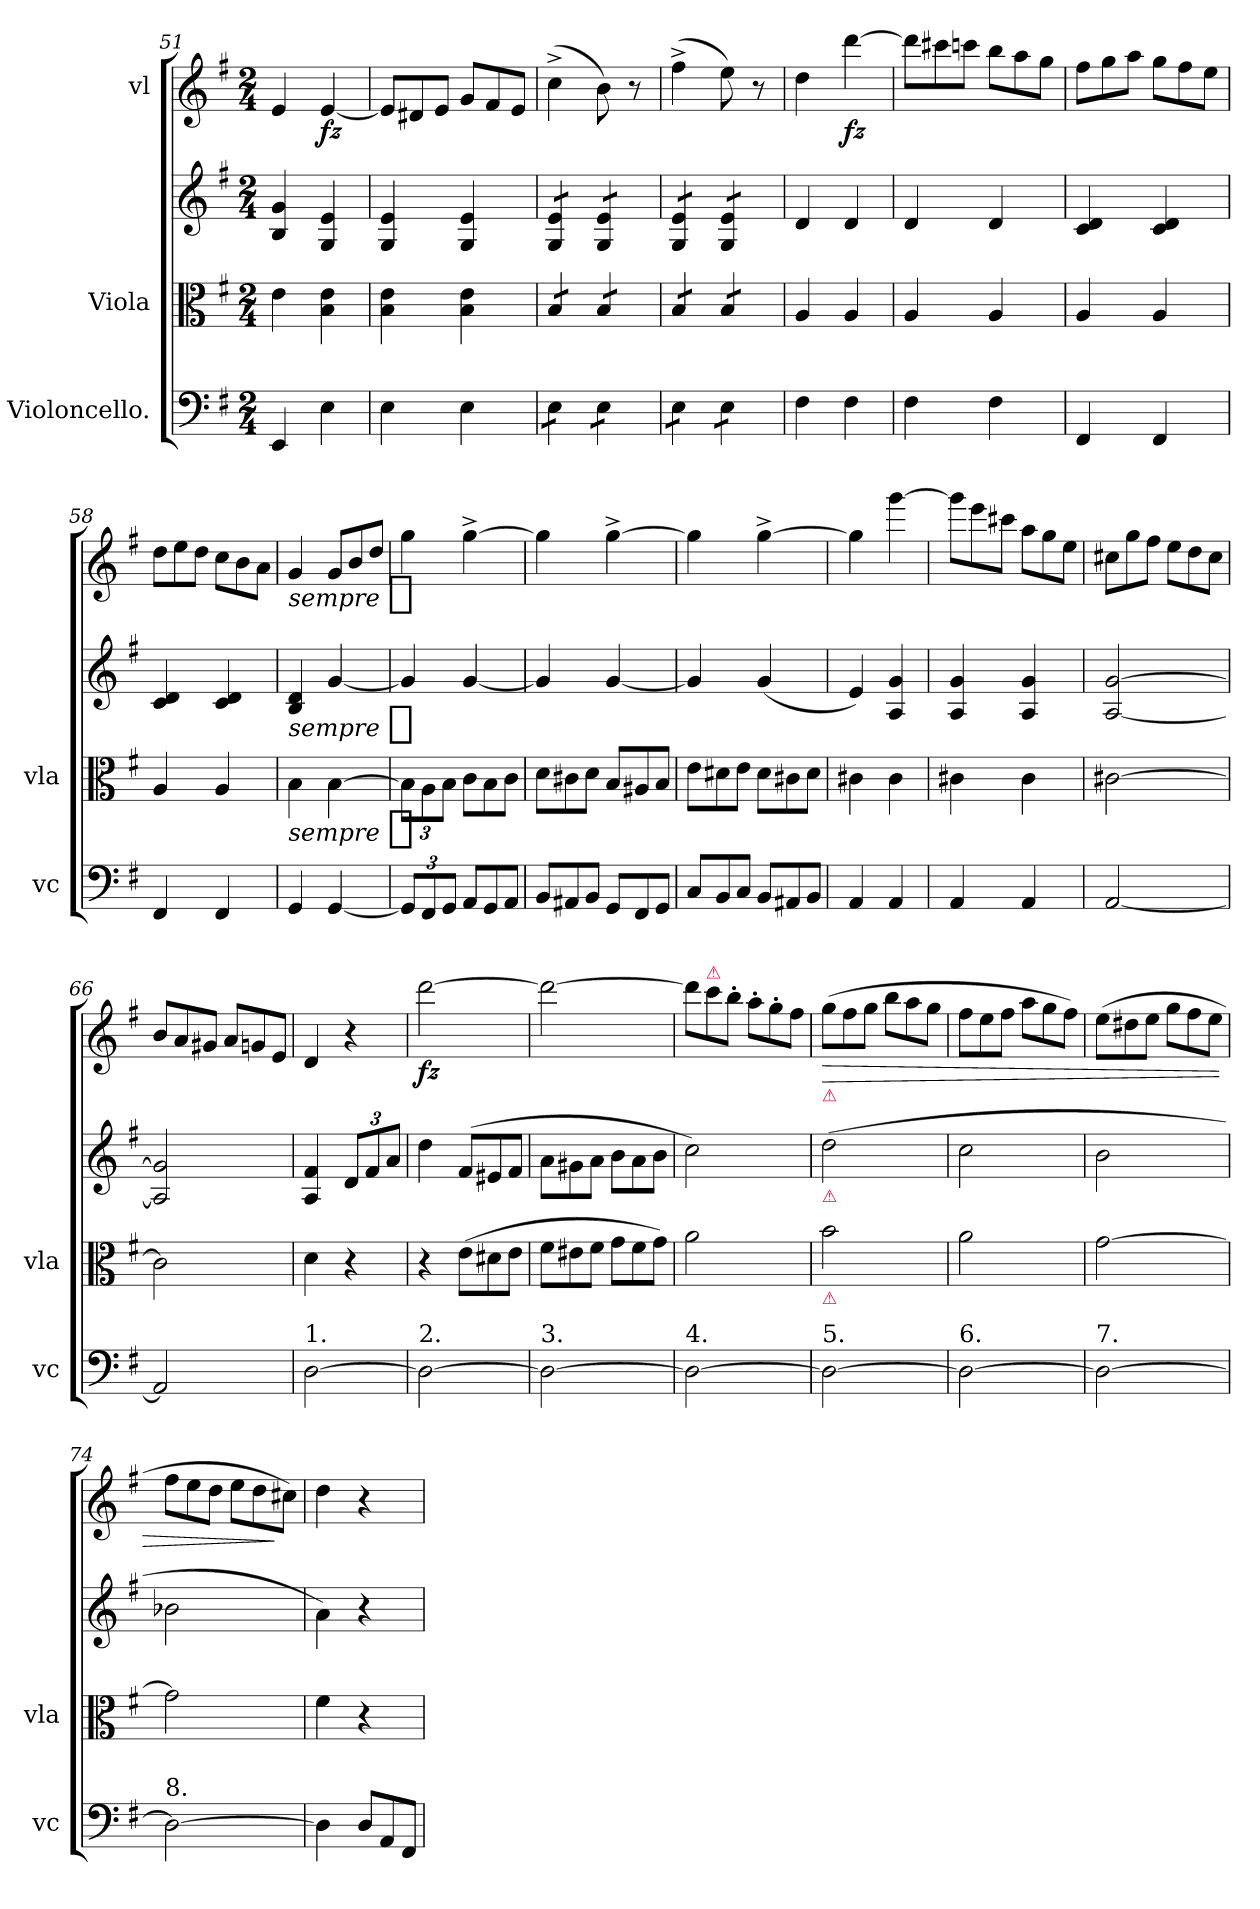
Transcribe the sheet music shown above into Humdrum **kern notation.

**kern	**kern	**dynam	**kern	**dynam	**kern	**dynam
*part4	*part3	*part3	*part2	*part2	*part1	*part1
*staff4	*staff3	*staff3	*staff2	*staff2	*staff1	*staff1
*I"Violoncello.	*I"Viola	*	*	*	*I"vl	*
*I'vc	*I'vla	*	*	*	*	*
*clefF4	*clefC3	*	*clefG2	*	*clefG2	*
*k[f#]	*k[f#]	*	*k[f#]	*	*k[f#]	*
*M2/4	*M2/4	*	*M2/4	*	*M2/4	*
=51	=51	=51	=51	=51	=51	=51
4EE/	4e\	.	4B/ 4g/	.	4e/	.
4E\	4B\ 4e\	.	4G/ 4e/	.	[4e/	fz
=52	=52	=52	=52	=52	=52	=52
*	*	*	*	*	*Xtuplet	*
4E\	4B\ 4e\	.	4G/ 4e/	.	12e/L]	.
.	.	.	.	.	12d#X/	.
.	.	.	.	.	12e/J	.
4E\	4B\ 4e\	.	4G/ 4e/	.	12g/L	.
.	.	.	.	.	12f#/	.
.	.	.	.	.	12e/J	.
=53	=53	=53	=53	=53	=53	=53
!LO:TX:a:t=3.	!	!	!	!	!	!
*tremolo	*	*	*	*	*	*
*	*tremolo	*	*	*	*	*
*	*	*	*tremolo	*	*	*
8E\L	8B/L	.	8G/ 8e/L	.	(4cc^<\	.
8E\J	8B/J	.	8G/ 8e/J	.	.	.
8E\L	8B/L	.	8G/ 8e/L	.	8b\)	.
8E\J	8B/J	.	8G/ 8e/J	.	8r	.
=54	=54	=54	=54	=54	=54	=54
8E\L	8B/L	.	8G/ 8e/L	.	(4ff#^<\	.
8E\J	8B/J	.	8G/ 8e/J	.	.	.
8E\L	8B/L	.	8G/ 8e/L	.	8ee\)	.
8E\J	8B/J	.	8G/ 8e/J	.	8r	.
*	*	*	*Xtremolo	*	*	*
*	*Xtremolo	*	*	*	*	*
*Xtremolo	*	*	*	*	*	*
=55	=55	=55	=55	=55	=55	=55
4F#\	4A/	.	4d/	.	4dd\	.
4F#\	4A/	.	4d/	.	[4ddd\	fz
=56	=56	=56	=56	=56	=56	=56
4F#\	4A/	.	4d/	.	12ddd\L]	.
.	.	.	.	.	12ccc#X\	.
.	.	.	.	.	12cccn\J	.
4F#\	4A/	.	4d/	.	12bb\L	.
.	.	.	.	.	12aa\	.
.	.	.	.	.	12gg\J	.
=57	=57	=57	=57	=57	=57	=57
4FF#/	4A/	.	4c/ 4d/	.	12ff#\L	.
.	.	.	.	.	12gg\	.
.	.	.	.	.	12aa\J	.
4FF#/	4A/	.	4c/ 4d/	.	12gg\L	.
.	.	.	.	.	12ff#\	.
.	.	.	.	.	12ee\J	.
=58	=58	=58	=58	=58	=58	=58
4FF#/	4A/	.	4c/ 4d/	.	12dd\L	.
.	.	.	.	.	12ee\	.
.	.	.	.	.	12dd\J	.
4FF#/	4A/	.	4c/ 4d/	.	12cc\L	.
.	.	.	.	.	12b\	.
.	.	.	.	.	12a\J	.
=59	=59	=59	=59	=59	=59	=59
!	!	!LO:DY:t=sempre %s	!	!LO:DY:t=sempre %s	!	!LO:DY:t=sempre %s
4GG/	4B\	ff	4B/ 4d/	ff	4g/	ff
[4GG/	[4B\	.	[4g/	.	12g/L	.
.	.	.	.	.	12b/	.
.	.	.	.	.	12dd/J	.
=60	=60	=60	=60	=60	=60	=60
12GG/L]	12B\L]	.	4g/]	.	4gg\	.
12FF#/	12A\	.	.	.	.	.
12GG/J	12B\J	.	.	.	.	.
*Xtuplet	*Xtuplet	*	*	*	*	*
12AA/L	12c\L	.	[4g/	.	[4gg^<\	.
12GG/	12B\	.	.	.	.	.
12AA/J	12c\J	.	.	.	.	.
=61	=61	=61	=61	=61	=61	=61
12BB/L	12d\L	.	4g/]	.	4gg\]	.
12AA#X/	12c#X\	.	.	.	.	.
12BB/J	12d\J	.	.	.	.	.
12GG/L	12B/L	.	[4g/	.	[4gg^<\	.
12FF#/	12A#X/	.	.	.	.	.
12GG/J	12B/J	.	.	.	.	.
=62	=62	=62	=62	=62	=62	=62
12C/L	12e\L	.	4g/]	.	4gg\]	.
12BB/	12d#X\	.	.	.	.	.
12C/J	12e\J	.	.	.	.	.
12BB/L	12d#\L	.	(4g/	.	[4gg^<\	.
12AA#X/	12c#X\	.	.	.	.	.
12BB/J	12d#\J	.	.	.	.	.
=63	=63	=63	=63	=63	=63	=63
4AA/	4c#X\	.	4e/)	.	4gg\]	.
4AA/	4c#\	.	4A/ 4g/	.	[4ggg\	.
=64	=64	=64	=64	=64	=64	=64
4AA/	4c#X\	.	4A/ 4g/	.	12ggg\L]	.
.	.	.	.	.	12eee\	.
.	.	.	.	.	12ccc#X\J	.
4AA/	4c#\	.	4A/ 4g/	.	12aa\L	.
.	.	.	.	.	12gg\	.
.	.	.	.	.	12ee\J	.
=65	=65	=65	=65	=65	=65	=65
[2AA/	[2c#X\	.	[2A/ [2g/	.	12cc#X\L	.
.	.	.	.	.	12gg\	.
.	.	.	.	.	12ff#\J	.
.	.	.	.	.	12ee\L	.
.	.	.	.	.	12dd\	.
.	.	.	.	.	12cc#\J	.
=66	=66	=66	=66	=66	=66	=66
2AA/]	2c#\]	.	2A]/ 2g]/	.	12b/L	.
.	.	.	.	.	12a/	.
.	.	.	.	.	12g#X/J	.
.	.	.	.	.	12a/L	.
.	.	.	.	.	12gn/	.
.	.	.	.	.	12e/J	.
=67	=67	=67	=67	=67	=67	=67
!LO:TX:a:t=1.	!	!	!	!	!	!
[2D\	4d\	.	4A/ 4f#/	.	4d/	.
.	4r	.	12d/L	.	4r	.
.	.	.	12f#/	.	.	.
.	.	.	12a/J	.	.	.
=68	=68	=68	=68	=68	=68	=68
!LO:TX:a:t=2.	!	!	!	!	!	!
2D\_	4r	.	4dd\	.	[2ddd\	fz
*	*	*	*Xtuplet	*	*	*
.	(12e\L	.	(12f#/L	.	.	.
.	12d#X\	.	12e#X/	.	.	.
.	12e\J	.	12f#/J	.	.	.
=69	=69	=69	=69	=69	=69	=69
!LO:TX:a:t=3.	!	!	!	!	!	!
2D\_	12f#\L	.	12a\L	.	2ddd\_	.
.	12e#X\	.	12g#X\	.	.	.
.	12f#\J	.	12a\J	.	.	.
.	12g\L	.	12b\L	.	.	.
.	12f#\	.	12a\	.	.	.
.	12g\J)	.	12b\J	.	.	.
=70	=70	=70	=70	=70	=70	=70
!LO:TX:a:t=4.	!	!	!	!	!	!
2D\_	2a\	.	2cc\)	.	12ddd\L]	.
!	!	!	!	!	!LO:TX:a:color=crimson:t=⚠	!
.	.	.	.	.	12ccc\	.
.	.	.	.	.	12bb'\J	.
.	.	.	.	.	12aa'\L	.
.	.	.	.	.	12gg'\	.
.	.	.	.	.	12ff#\J	.
=71	=71	=71	=71	=71	=71	=71
!	!	!	!	!	!LO:TX:b:color=crimson:t=⚠	!
!	!	!	!LO:TX:b:color=crimson:t=⚠	!	!	!
!	!LO:TX:b:color=crimson:t=⚠	!	!	!	!	!
!LO:TX:a:t=5.	!	!	!	!	!	!
!	!	!	!	!	!	!LO:HP:b
2D\_	2b\	.	(2dd\	.	(12gg\L	>
.	.	.	.	.	12ff#\	.
.	.	.	.	.	12gg\J	.
.	.	.	.	.	12bb\L	.
.	.	.	.	.	12aa\	.
.	.	.	.	.	12gg\J	.
=72	=72	=72	=72	=72	=72	=72
!LO:TX:a:t=6.	!	!	!	!	!	!
2D\_	2a\	.	2cc\	.	12ff#\L	.
.	.	.	.	.	12ee\	.
.	.	.	.	.	12ff#\J	.
.	.	.	.	.	12aa\L	.
.	.	.	.	.	12gg\	.
.	.	.	.	.	12ff#\J)	.
=73	=73	=73	=73	=73	=73	=73
!LO:TX:a:t=7.	!	!	!	!	!	!
2D\_	[2g\	.	2b\	.	(12ee\L	.
.	.	.	.	.	12dd#X\	.
.	.	.	.	.	12ee\J	.
.	.	.	.	.	12gg\L	.
.	.	.	.	.	12ff#\	.
.	.	.	.	.	12ee\J	.
=74	=74	=74	=74	=74	=74	=74
!LO:TX:a:t=8.	!	!	!	!	!	!
2D\_	2g\]	.	2b-X\	.	12ff#\L	.
.	.	.	.	.	12ee\	.
.	.	.	.	.	12dd\J	.
.	.	.	.	.	12ee\L	.
.	.	.	.	.	12dd\	.
.	.	.	.	.	12cc#X\J)	]
=75	=75	=75	=75	=75	=75	=75
4D\]	4f#\	.	4a\)	.	4dd\	.
12D/L	4r	.	4r	.	4r	.
12AA/	.	.	.	.	.	.
12FF#/J	.	.	.	.	.	.
=	=	=	=	=	=	=
*-	*-	*-	*-	*-	*-	*-
